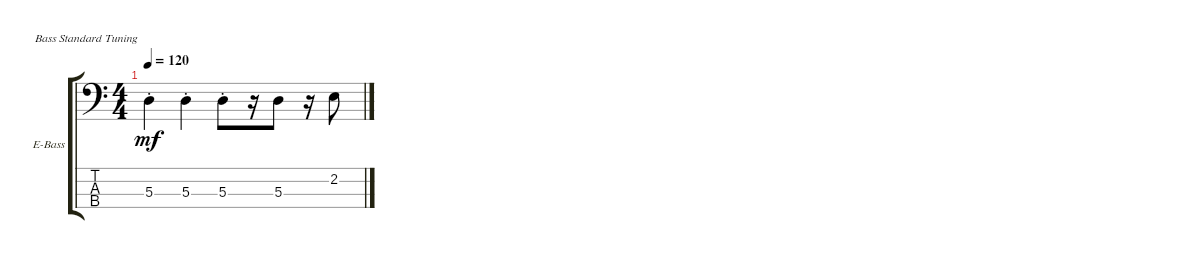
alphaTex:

\defaultSystemsLayout 4
\bracketExtendMode groupsimilarinstruments
\firstSystemTrackNameOrientation horizontal
\otherSystemsTrackNameOrientation horizontal
\track ("Electric Bass" "E-Bass") {instrument electricbassfinger}
\staff {score tabs}
\tuning (G2 D2 A1 E1)
\ts (4 4)
\tempo 120
\clef f4
\ks c
5.3{st}.4{dy mf} 5.3{st}.4 5.3{st}.8 r.16 5.3.8 r.16 2.2.8
